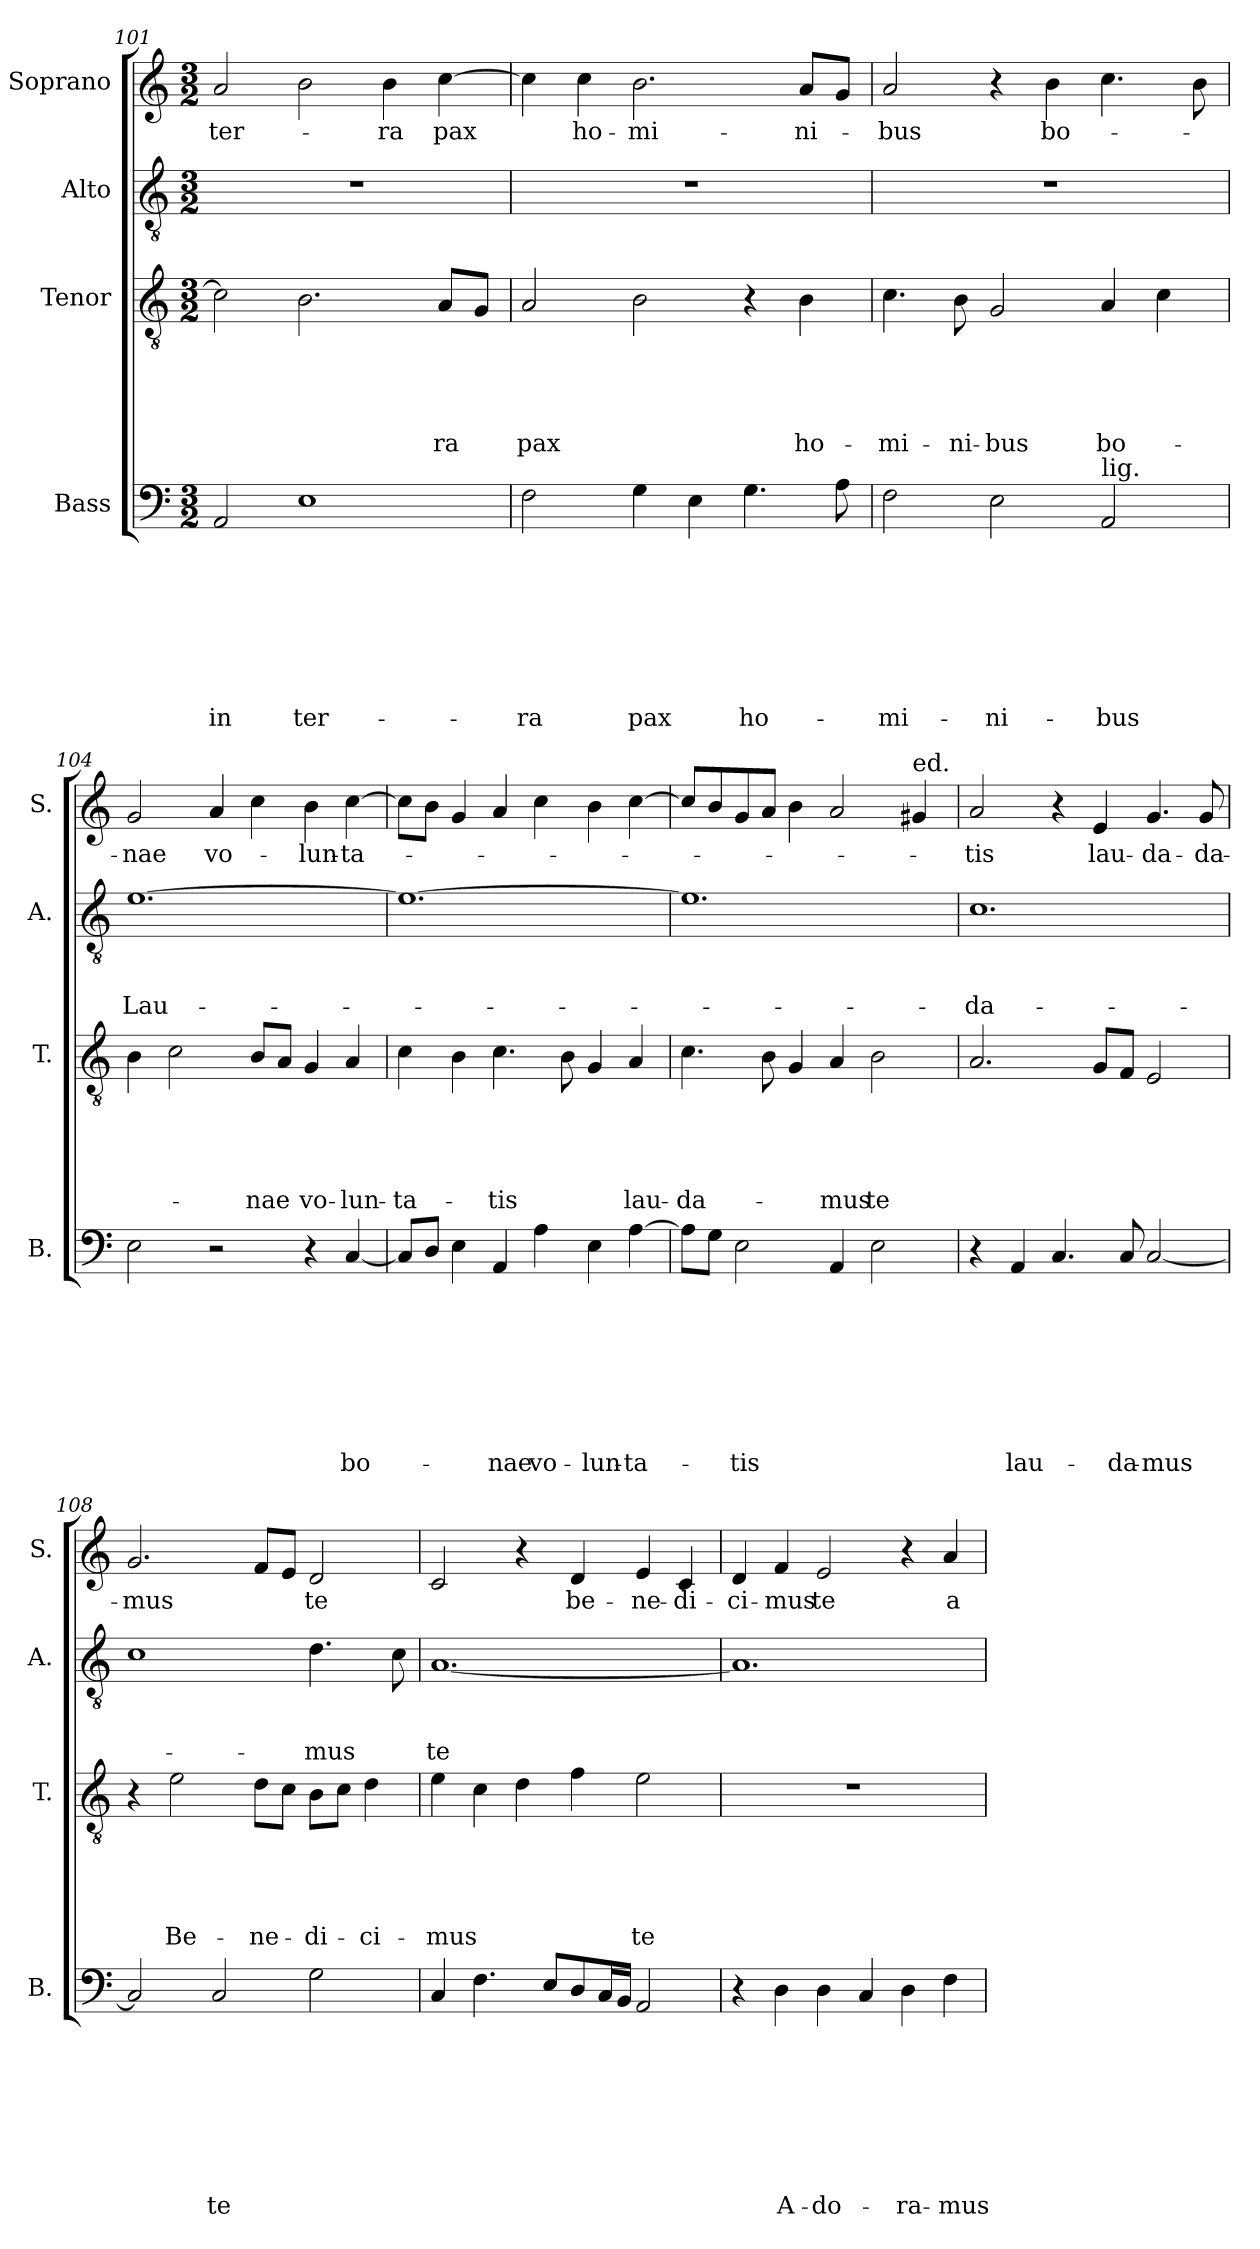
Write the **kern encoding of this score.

**kern	**text	**text	**text	**text	**text	**text	**text	**text	**kern	**text	**text	**text	**text	**text	**kern	**text	**text	**text	**kern	**text
*part4	*part4	*part4	*part4	*part4	*part4	*part4	*part4	*part4	*part3	*part3	*part3	*part3	*part3	*part3	*part2	*part2	*part2	*part2	*part1	*part1
*staff4	*staff4	*staff4	*staff4	*staff4	*staff4	*staff4	*staff4	*staff4	*staff3	*staff3	*staff3	*staff3	*staff3	*staff3	*staff2	*staff2	*staff2	*staff2	*staff1	*staff1
*I"Bass	*	*	*	*	*	*	*	*	*I"Tenor	*	*	*	*	*	*I"Alto	*	*	*	*I"Soprano	*
*I'B.	*	*	*	*	*	*	*	*	*I'T.	*	*	*	*	*	*I'A.	*	*	*	*I'S.	*
*clefF4	*	*	*	*	*	*	*	*	*clefGv2	*	*	*	*	*	*clefGv2	*	*	*	*clefG2	*
*k[]	*	*	*	*	*	*	*	*	*k[]	*	*	*	*	*	*k[]	*	*	*	*k[]	*
*C:	*	*	*	*	*	*	*	*	*C:	*	*	*	*	*	*C:	*	*	*	*C:	*
*M3/2	*	*	*	*	*	*	*	*	*M3/2	*	*	*	*	*	*M3/2	*	*	*	*M3/2	*
=101	=101	=101	=101	=101	=101	=101	=101	=101	=101	=101	=101	=101	=101	=101	=101	=101	=101	=101	=101	=101
!	!	!	!	!	!	!	!	!LO:LY:b	!	!	!	!	!	!	!LO:N:vis=1	!	!	!	!	!LO:LY:b
2AA/	.	.	.	.	.	.	.	in	2c\]	.	.	.	.	.	1.r	.	.	.	2a/	ter-
!	!	!	!	!	!	!	!	!LO:LY:b	!	!	!	!	!	!	!	!	!	!	!	!
1E	.	.	.	.	.	.	.	ter-	2.B\	.	.	.	.	.	.	.	.	.	2b\	.
!	!	!	!	!	!	!	!	!	!	!	!	!	!	!	!	!	!	!	!	!LO:LY:b
.	.	.	.	.	.	.	.	.	.	.	.	.	.	.	.	.	.	.	4b\	-ra
!	!	!	!	!	!	!	!	!	!	!	!	!	!	!LO:LY:b	!	!	!	!	!	!LO:LY:b
.	.	.	.	.	.	.	.	.	8A/L	.	.	.	.	-ra	.	.	.	.	[>4cc\	pax
.	.	.	.	.	.	.	.	.	8G/J	.	.	.	.	.	.	.	.	.	.	.
=102	=102	=102	=102	=102	=102	=102	=102	=102	=102	=102	=102	=102	=102	=102	=102	=102	=102	=102	=102	=102
!	!	!	!	!	!	!	!	!LO:LY:b	!	!	!	!	!	!LO:LY:b	!LO:N:vis=1	!	!	!	!	!
2F\	.	.	.	.	.	.	.	-ra	2A/	.	.	.	.	pax	1.r	.	.	.	4cc\]	.
!	!	!	!	!	!	!	!	!	!	!	!	!	!	!	!	!	!	!	!	!LO:LY:b
.	.	.	.	.	.	.	.	.	.	.	.	.	.	.	.	.	.	.	4cc\	ho-
!	!	!	!	!	!	!	!	!LO:LY:b	!	!	!	!	!	!	!	!	!	!	!	!LO:LY:b
4G\	.	.	.	.	.	.	.	pax	2B\	.	.	.	.	.	.	.	.	.	2.b\	-mi-
4E\	.	.	.	.	.	.	.	.	.	.	.	.	.	.	.	.	.	.	.	.
!	!	!	!	!	!	!	!	!LO:LY:b	!	!	!	!	!	!	!	!	!	!	!	!
4.G\	.	.	.	.	.	.	.	ho-	4r	.	.	.	.	.	.	.	.	.	.	.
!	!	!	!	!	!	!	!	!	!	!	!	!	!	!LO:LY:b	!	!	!	!	!	!LO:LY:b
.	.	.	.	.	.	.	.	.	4B\	.	.	.	.	ho-	.	.	.	.	8a/L	-ni-
8A\	.	.	.	.	.	.	.	.	.	.	.	.	.	.	.	.	.	.	8g/J	.
=103	=103	=103	=103	=103	=103	=103	=103	=103	=103	=103	=103	=103	=103	=103	=103	=103	=103	=103	=103	=103
!	!	!	!	!	!	!	!	!LO:LY:b	!	!	!	!	!	!LO:LY:b	!LO:N:vis=1	!	!	!	!	!LO:LY:b
2F\	.	.	.	.	.	.	.	-mi-	4.c\	.	.	.	.	-mi-	1.r	.	.	.	2a/	-bus
!	!	!	!	!	!	!	!	!	!	!	!	!	!	!LO:LY:b	!	!	!	!	!	!
.	.	.	.	.	.	.	.	.	8B\	.	.	.	.	-ni-	.	.	.	.	.	.
!	!	!	!	!	!	!	!	!LO:LY:b	!	!	!	!	!	!LO:LY:b	!	!	!	!	!	!
2E\	.	.	.	.	.	.	.	-ni-	2G/	.	.	.	.	-bus	.	.	.	.	4r	.
!	!	!	!	!	!	!	!	!	!	!	!	!	!	!	!	!	!	!	!	!LO:LY:b
.	.	.	.	.	.	.	.	.	.	.	.	.	.	.	.	.	.	.	4b\	bo-
!LO:TX:a:t=lig.	!	!	!	!	!	!	!	!	!	!	!	!	!	!	!	!	!	!	!	!
!	!	!	!	!	!	!	!	!LO:LY:b	!	!	!	!	!	!LO:LY:b	!	!	!	!	!	!
2AA/	.	.	.	.	.	.	.	-bus	4A/	.	.	.	.	bo-	.	.	.	.	4.cc\	.
.	.	.	.	.	.	.	.	.	4c\	.	.	.	.	.	.	.	.	.	.	.
.	.	.	.	.	.	.	.	.	.	.	.	.	.	.	.	.	.	.	8b\	.
!!LO:LB:g=z
=104	=104	=104	=104	=104	=104	=104	=104	=104	=104	=104	=104	=104	=104	=104	=104	=104	=104	=104	=104	=104
!	!	!	!	!	!	!	!	!	!	!	!	!	!	!	!	!	!	!LO:LY:b	!	!LO:LY:b
2E\	.	.	.	.	.	.	.	.	4B\	.	.	.	.	.	[>1.e	.	.	Lau-	2g/	-nae
.	.	.	.	.	.	.	.	.	2c\	.	.	.	.	.	.	.	.	.	.	.
!	!	!	!	!	!	!	!	!	!	!	!	!	!	!	!	!	!	!	!	!LO:LY:b
2r	.	.	.	.	.	.	.	.	.	.	.	.	.	.	.	.	.	.	4a/	vo-
!	!	!	!	!	!	!	!	!	!	!	!	!	!	!LO:LY:b	!	!	!	!	!	!
.	.	.	.	.	.	.	.	.	8B/L	.	.	.	.	-nae	.	.	.	.	4cc\	.
.	.	.	.	.	.	.	.	.	8A/J	.	.	.	.	.	.	.	.	.	.	.
!	!	!	!	!	!	!	!	!	!	!	!	!	!	!LO:LY:b	!	!	!	!	!	!LO:LY:b
4r	.	.	.	.	.	.	.	.	4G/	.	.	.	.	vo-	.	.	.	.	4b\	-lun-
!	!	!	!	!	!	!	!	!LO:LY:b	!	!	!	!	!	!LO:LY:b	!	!	!	!	!	!LO:LY:b
[<4C/	.	.	.	.	.	.	.	bo-	4A/	.	.	.	.	-lun-	.	.	.	.	[>4cc\	-ta-
=105	=105	=105	=105	=105	=105	=105	=105	=105	=105	=105	=105	=105	=105	=105	=105	=105	=105	=105	=105	=105
!	!	!	!	!	!	!	!	!	!	!	!	!	!	!LO:LY:b	!	!	!	!	!	!
8C/L]	.	.	.	.	.	.	.	.	4c\	.	.	.	.	-ta-	1.e_	.	.	.	8cc\L]	.
8D/J	.	.	.	.	.	.	.	.	.	.	.	.	.	.	.	.	.	.	8b\J	.
4E\	.	.	.	.	.	.	.	.	4B\	.	.	.	.	.	.	.	.	.	4g/	.
!	!	!	!	!	!	!	!	!LO:LY:b	!	!	!	!	!	!LO:LY:b	!	!	!	!	!	!
4AA/	.	.	.	.	.	.	.	-nae	4.c\	.	.	.	.	-tis	.	.	.	.	4a/	.
!	!	!	!	!	!	!	!	!LO:LY:b	!	!	!	!	!	!	!	!	!	!	!	!
4A\	.	.	.	.	.	.	.	vo-	.	.	.	.	.	.	.	.	.	.	4cc\	.
.	.	.	.	.	.	.	.	.	8B\	.	.	.	.	.	.	.	.	.	.	.
!	!	!	!	!	!	!	!	!LO:LY:b	!	!	!	!	!	!	!	!	!	!	!	!
4E\	.	.	.	.	.	.	.	-lun-	4G/	.	.	.	.	.	.	.	.	.	4b\	.
!	!	!	!	!	!	!	!	!LO:LY:b	!	!	!	!	!	!LO:LY:b	!	!	!	!	!	!
[>4A\	.	.	.	.	.	.	.	-ta-	4A/	.	.	.	.	lau-	.	.	.	.	[>4cc\	.
=106	=106	=106	=106	=106	=106	=106	=106	=106	=106	=106	=106	=106	=106	=106	=106	=106	=106	=106	=106	=106
!	!	!	!	!	!	!	!	!	!	!	!	!	!	!LO:LY:b	!	!	!	!	!	!
8A\L]	.	.	.	.	.	.	.	.	4.c\	.	.	.	.	-da-	1.e]	.	.	.	8cc/L]	.
8G\J	.	.	.	.	.	.	.	.	.	.	.	.	.	.	.	.	.	.	8b/	.
!	!	!	!	!	!	!	!	!LO:LY:b	!	!	!	!	!	!	!	!	!	!	!	!
2E\	.	.	.	.	.	.	.	-tis	.	.	.	.	.	.	.	.	.	.	8g/	.
.	.	.	.	.	.	.	.	.	8B\	.	.	.	.	.	.	.	.	.	8a/J	.
.	.	.	.	.	.	.	.	.	4G/	.	.	.	.	.	.	.	.	.	4b\	.
!	!	!	!	!	!	!	!	!	!	!	!	!	!	!LO:LY:b	!	!	!	!	!	!
4AA/	.	.	.	.	.	.	.	.	4A/	.	.	.	.	-mus	.	.	.	.	2a/	.
!	!	!	!	!	!	!	!	!	!	!	!	!	!	!LO:LY:b	!	!	!	!	!	!
2E\	.	.	.	.	.	.	.	.	2B\	.	.	.	.	te	.	.	.	.	.	.
!	!	!	!	!	!	!	!	!	!	!	!	!	!	!	!	!	!	!	!LO:TX:a:t=ed.	!
.	.	.	.	.	.	.	.	.	.	.	.	.	.	.	.	.	.	.	4g#X/	.
=107	=107	=107	=107	=107	=107	=107	=107	=107	=107	=107	=107	=107	=107	=107	=107	=107	=107	=107	=107	=107
!	!	!	!	!	!	!	!	!	!	!	!	!	!	!	!	!	!	!LO:LY:b	!	!LO:LY:b
4r	.	.	.	.	.	.	.	.	2.A/	.	.	.	.	.	1.c	.	.	-da-	2a/	-tis
!	!	!	!	!	!	!	!	!LO:LY:b	!	!	!	!	!	!	!	!	!	!	!	!
4AA/	.	.	.	.	.	.	.	lau-	.	.	.	.	.	.	.	.	.	.	.	.
4.C/	.	.	.	.	.	.	.	.	.	.	.	.	.	.	.	.	.	.	4r	.
!	!	!	!	!	!	!	!	!	!	!	!	!	!	!	!	!	!	!	!	!LO:LY:b
.	.	.	.	.	.	.	.	.	8G/L	.	.	.	.	.	.	.	.	.	4e/	lau-
!	!	!	!	!	!	!	!	!LO:LY:b	!	!	!	!	!	!	!	!	!	!	!	!
8C/	.	.	.	.	.	.	.	-da-	8F/J	.	.	.	.	.	.	.	.	.	.	.
!	!	!	!	!	!	!	!	!LO:LY:b	!	!	!	!	!	!	!	!	!	!	!	!LO:LY:b
[<2C/	.	.	.	.	.	.	.	-mus	2E/	.	.	.	.	.	.	.	.	.	4.g/	-da-
!	!	!	!	!	!	!	!	!	!	!	!	!	!	!	!	!	!	!	!	!LO:LY:b
.	.	.	.	.	.	.	.	.	.	.	.	.	.	.	.	.	.	.	8g/	-da-
!!LO:LB:g=z
=108	=108	=108	=108	=108	=108	=108	=108	=108	=108	=108	=108	=108	=108	=108	=108	=108	=108	=108	=108	=108
!	!	!	!	!	!	!	!	!	!	!	!	!	!	!	!	!	!	!	!	!LO:LY:b
2C/]	.	.	.	.	.	.	.	.	4r	.	.	.	.	.	1c	.	.	.	2.g/	-mus
!	!	!	!	!	!	!	!	!	!	!	!	!	!	!LO:LY:b	!	!	!	!	!	!
.	.	.	.	.	.	.	.	.	2e\	.	.	.	.	Be-	.	.	.	.	.	.
!	!	!	!	!	!	!	!	!LO:LY:b	!	!	!	!	!	!	!	!	!	!	!	!
2C/	.	.	.	.	.	.	.	te	.	.	.	.	.	.	.	.	.	.	.	.
!	!	!	!	!	!	!	!	!	!	!	!	!	!	!LO:LY:b	!	!	!	!	!	!
.	.	.	.	.	.	.	.	.	8d\L	.	.	.	.	-ne-	.	.	.	.	8f/L	.
.	.	.	.	.	.	.	.	.	8c\J	.	.	.	.	.	.	.	.	.	8e/J	.
!	!	!	!	!	!	!	!	!	!	!	!	!	!	!LO:LY:b	!	!	!	!LO:LY:b	!	!LO:LY:b
2G\	.	.	.	.	.	.	.	.	8B\L	.	.	.	.	-di-	4.d\	.	.	-mus	2d/	te
.	.	.	.	.	.	.	.	.	8c\J	.	.	.	.	.	.	.	.	.	.	.
!	!	!	!	!	!	!	!	!	!	!	!	!	!	!LO:LY:b	!	!	!	!	!	!
.	.	.	.	.	.	.	.	.	4d\	.	.	.	.	-ci-	.	.	.	.	.	.
.	.	.	.	.	.	.	.	.	.	.	.	.	.	.	8c\	.	.	.	.	.
=109	=109	=109	=109	=109	=109	=109	=109	=109	=109	=109	=109	=109	=109	=109	=109	=109	=109	=109	=109	=109
!	!	!	!	!	!	!	!	!	!	!	!	!	!	!LO:LY:b	!	!	!	!LO:LY:b	!	!
4C/	.	.	.	.	.	.	.	.	4e\	.	.	.	.	-mus	[<1.A	.	.	te	2c/	.
4.F\	.	.	.	.	.	.	.	.	4c\	.	.	.	.	.	.	.	.	.	.	.
.	.	.	.	.	.	.	.	.	4d\	.	.	.	.	.	.	.	.	.	4r	.
8E/L	.	.	.	.	.	.	.	.	.	.	.	.	.	.	.	.	.	.	.	.
!	!	!	!	!	!	!	!	!	!	!	!	!	!	!	!	!	!	!	!	!LO:LY:b
8D/	.	.	.	.	.	.	.	.	4f\	.	.	.	.	.	.	.	.	.	4d/	be-
16C/L	.	.	.	.	.	.	.	.	.	.	.	.	.	.	.	.	.	.	.	.
16BB/JJ	.	.	.	.	.	.	.	.	.	.	.	.	.	.	.	.	.	.	.	.
!	!	!	!	!	!	!	!	!	!	!	!	!	!	!LO:LY:b	!	!	!	!	!	!LO:LY:b
2AA/	.	.	.	.	.	.	.	.	2e\	.	.	.	.	te	.	.	.	.	4e/	-ne-
!	!	!	!	!	!	!	!	!	!	!	!	!	!	!	!	!	!	!	!	!LO:LY:b
.	.	.	.	.	.	.	.	.	.	.	.	.	.	.	.	.	.	.	4c/	-di-
=110	=110	=110	=110	=110	=110	=110	=110	=110	=110	=110	=110	=110	=110	=110	=110	=110	=110	=110	=110	=110
!	!	!	!	!	!	!	!	!	!LO:N:vis=1	!	!	!	!	!	!	!	!	!	!	!LO:LY:b
4r	.	.	.	.	.	.	.	.	1.r	.	.	.	.	.	1.A]	.	.	.	4d/	-ci-
!	!	!	!	!	!	!	!	!LO:LY:b	!	!	!	!	!	!	!	!	!	!	!	!LO:LY:b
4D\	.	.	.	.	.	.	.	A-	.	.	.	.	.	.	.	.	.	.	4f/	-mus
!	!	!	!	!	!	!	!	!LO:LY:b	!	!	!	!	!	!	!	!	!	!	!	!LO:LY:b
4D\	.	.	.	.	.	.	.	-do-	.	.	.	.	.	.	.	.	.	.	2e/	te
4C/	.	.	.	.	.	.	.	.	.	.	.	.	.	.	.	.	.	.	.	.
!	!	!	!	!	!	!	!	!LO:LY:b	!	!	!	!	!	!	!	!	!	!	!	!
4D\	.	.	.	.	.	.	.	-ra-	.	.	.	.	.	.	.	.	.	.	4r	.
!	!	!	!	!	!	!	!	!LO:LY:b	!	!	!	!	!	!	!	!	!	!	!	!LO:LY:b
4F\	.	.	.	.	.	.	.	-mus	.	.	.	.	.	.	.	.	.	.	4a/	a-
=	=	=	=	=	=	=	=	=	=	=	=	=	=	=	=	=	=	=	=	=
*-	*-	*-	*-	*-	*-	*-	*-	*-	*-	*-	*-	*-	*-	*-	*-	*-	*-	*-	*-	*-
